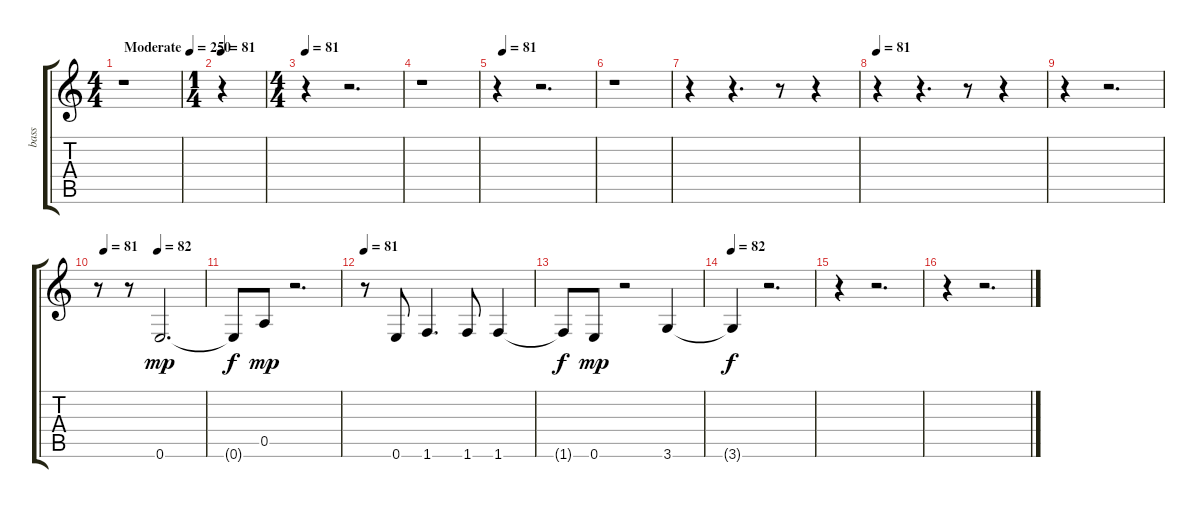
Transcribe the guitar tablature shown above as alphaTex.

\track ("bass" "bass") {instrument acousticbass}
\staff {score tabs}
\tuning (E4 B3 G3 D3 A2 E2) {hide}
\ts (4 4)
\tempo (250 "Moderate")
\clef g2
\ks c
r.1{dy mp instrument acousticbass} |
\ts (1 4)
\tempo 81
r.4 |
\ts (4 4)
\tempo 81
r.4 r.2{d} |
r.1 |
\tempo (81 0.0625)
r.4 r.2{d} |
r.1 |
r.4 r.4{d} r.8 r.4 |
\tempo 81
r.4 r.4{d} r.8 r.4 |
r.4 r.2{d} |
\tempo (81 0.0625)
\tempo (82 0.5625)
r.8 r.8 0.6.2{d} |
0.6{t}.8{dy f} 0.5.8{dy mp} r.2{d} |
\tempo 81
r.8 0.6.8 1.6.4{d} 1.6.8 1.6.4 |
1.6{t}.8{dy f} 0.6.8{dy mp} r.2 3.6.4 |
\tempo 82
3.6{t}.4{dy f} r.2{d} |
r.4 r.2{d} |
r.4 r.2{d}
